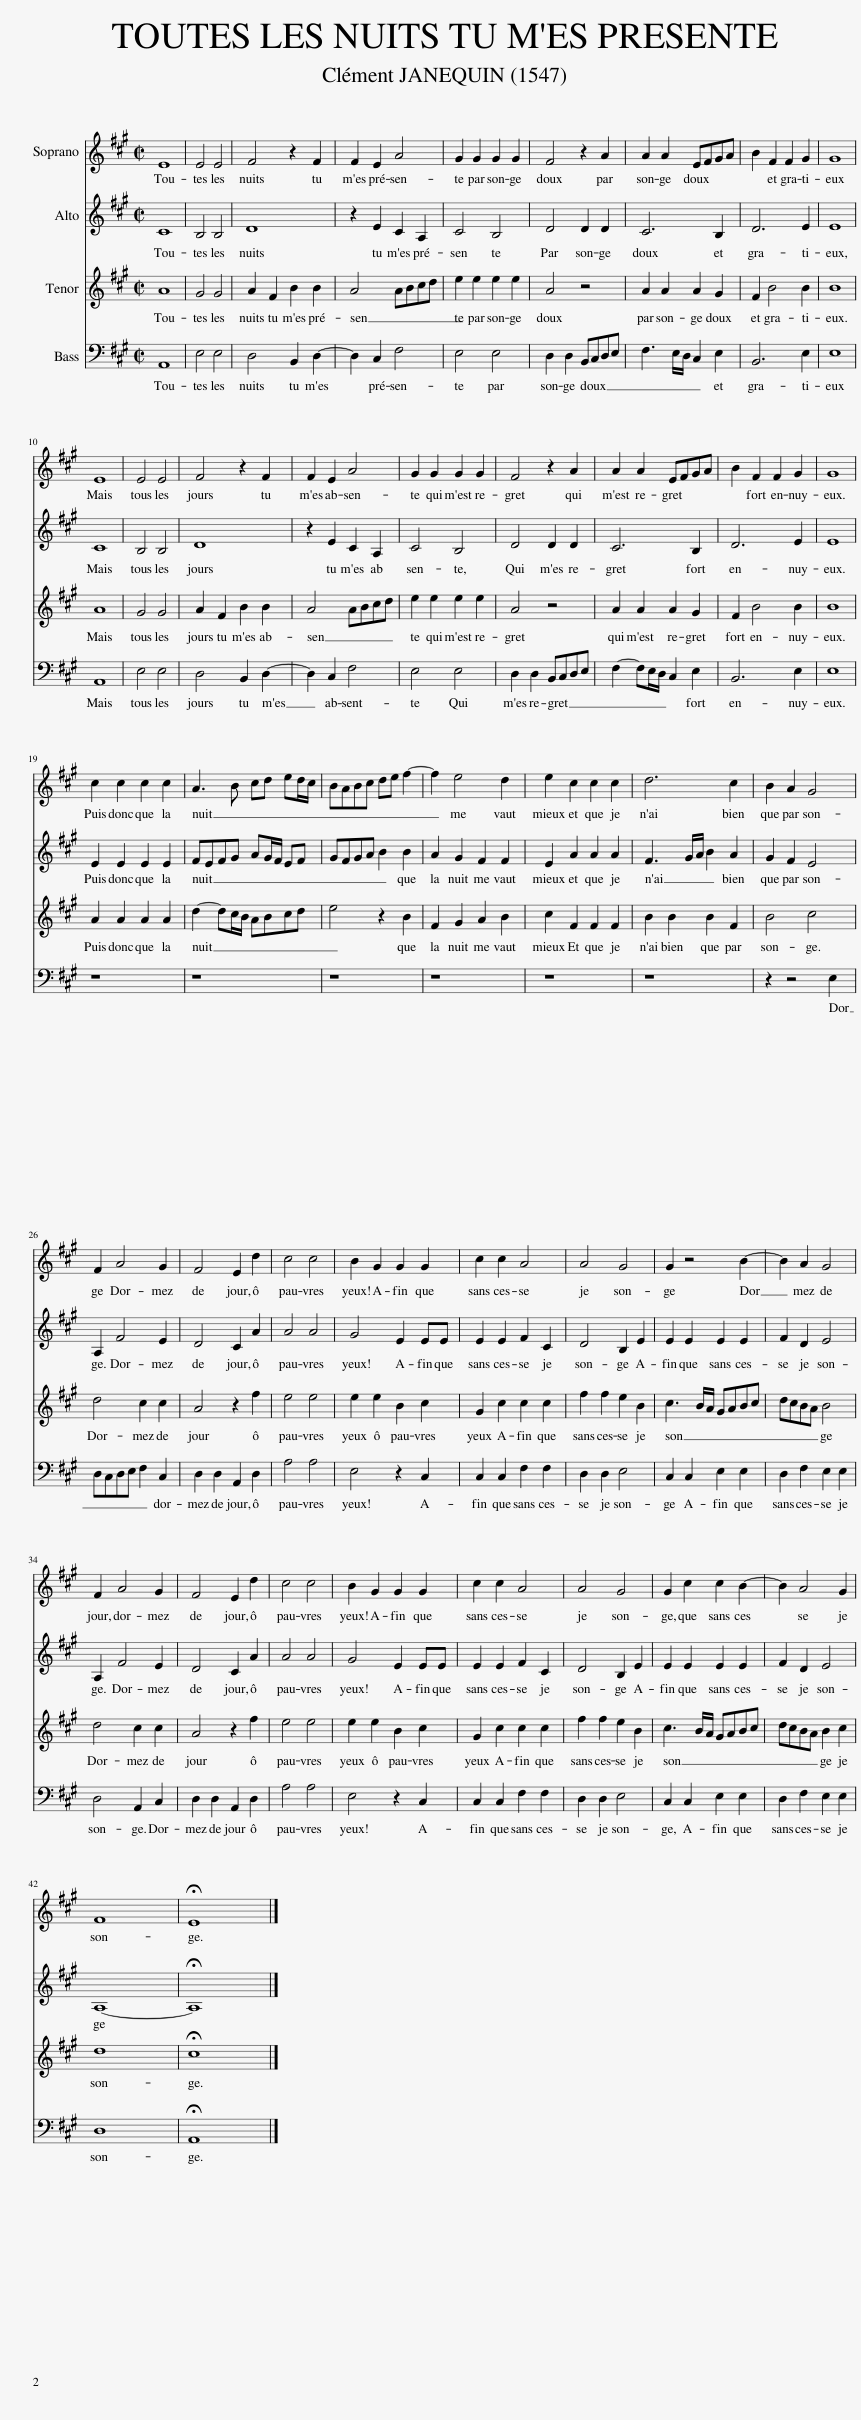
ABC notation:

X:1
%%score 1 2 3 4
L:1/8
Q:1/4=100
M:4/4
I:linebreak $
K:A
V:1 treble
V:2 treble
V:3 treble
V:4 bass
V:1
 E8 | E4 E4 | F4 z2 F2 | F2 E2 A4 | G2 G2 G2 G2 | %5
 F4 z2 A2 | A2 A2 EFGA | B2 F2 F2 G2 | G8 |$ E8 | %10
 E4 E4 | F4 z2 F2 | F2 E2 A4 | G2 G2 G2 G2 | F4 z2 A2 | %15
 A2 A2 EFGA | B2 F2 F2 G2 | G8 |$ c2 c2 c2 c2 | A3 B cd ed/c/ | %20
 BABc de f2- | f2 e4 d2 | e2 c2 c2 c2 | d6 c2 | B2 A2 G4 |$ %25
 F2 A4 G2 | F4 E2 d2 | c4 c4 | B2 G2 G2 G2 | c2 c2 A4 | %30
 A4 G4 | G2 z4 B2- | B2 A2 G4 |$ F2 A4 G2 | F4 E2 d2 | %35
 c4 c4 | B2 G2 G2 G2 | c2 c2 A4 | A4 G4 | G2 c2 c2 B2- | %40
 B2 A4 G2 |$ F8 | !fermata!E8 |] %43
V:2
 C8 | B,4 B,4 | D8 | z2 E2 C2 A,2 | C4 B,4 | %5
 D4 D2 D2 | C6 B,2 | D6 E2 | E8 |$ C8 | %10
 B,4 B,4 | D8 | z2 E2 C2 A,2 | C4 B,4 | D4 D2 D2 | %15
 C6 B,2 | D6 E2 | E8 |$ E2 E2 E2 E2 | FEFG AG/F/ EF | %20
 GFGA B2 B2 | A2 G2 F2 F2 | E2 A2 A2 A2 | F3 G/A/ B2 A2 | G2 F2 E4 |$ %25
 A,2 F4 E2 | D4 C2 A2 | A4 A4 | G4 E2 EE | E2 E2 F2 C2 | %30
 D4 B,2 E2 | E2 E2 E2 E2 | F2 D2 E4 |$ A,2 F4 E2 | D4 C2 A2 | %35
 A4 A4 | G4 E2 EE | E2 E2 F2 C2 | D4 B,2 E2 | E2 E2 E2 E2 | %40
 F2 D2 E4 |$ A,8- | !fermata!A,8 |] %43
V:3
 A8 | G4 G4 | A2 F2 B2 B2 | A4 ABcd | e2 e2 e2 e2 | %5
 A4 z4 | A2 A2 A2 G2 | F2 B4 B2 | B8 |$ A8 | %10
 G4 G4 | A2 F2 B2 B2 | A4 ABcd | e2 e2 e2 e2 | A4 z4 | %15
 A2 A2 A2 G2 | F2 B4 B2 | B8 |$ A2 A2 A2 A2 | d2- dc/B/ ABcd | %20
 e4 z2 B2 | F2 G2 A2 B2 | c2 F2 F2 F2 | B2 B2 B2 F2 | B4 c4 |$ %25
 d4 c2 c2 | A4 z2 f2 | e4 e4 | e2 e2 B2 c2 | G2 c2 c2 c2 | %30
 f2 f2 e2 B2 | c3 B/A/ GABc | dcBA B4 |$ d4 c2 c2 | A4 z2 f2 | %35
 e4 e4 | e2 e2 B2 c2 | G2 c2 c2 c2 | f2 f2 e2 B2 | c3 B/A/ GABc | %40
 dcBA B2 c2 |$ d8 | !fermata!c8 |] %43
V:4
 A,,8 | E,4 E,4 | D,4 B,,2 D,2- | D,2 C,2 F,4 | E,4 E,4 | %5
 D,2 D,2 B,,C,D,E, | F,3 E,/D,/ C,2 E,2 | B,,6 E,2 | E,8 |$ A,,8 | %10
 E,4 E,4 | D,4 B,,2 D,2- | D,2 C,2 F,4 | E,4 E,4 | D,2 D,2 B,,C,D,E, | %15
 F,2- F,E,/D,/ C,2 E,2 | B,,6 E,2 | E,8 |$ z8 | z8 | %20
 z8 | z8 | z8 | z8 | z2 z4 E,2 |$ %25
 D,C,D,E, F,2 C,2 | D,2 D,2 A,,2 D,2 | A,4 A,4 | E,4 z2 C,2 | C,2 C,2 F,2 F,2 | %30
 D,2 D,2 E,4 | C,2 C,2 E,2 E,2 | D,2 F,2 E,2 E,2 |$ D,4 A,,2 C,2 | D,2 D,2 A,,2 D,2 | %35
 A,4 A,4 | E,4 z2 C,2 | C,2 C,2 F,2 F,2 | D,2 D,2 E,4 | C,2 C,2 E,2 E,2 | %40
 D,2 F,2 E,2 E,2 |$ D,8 | !fermata!A,,8 |] %43
